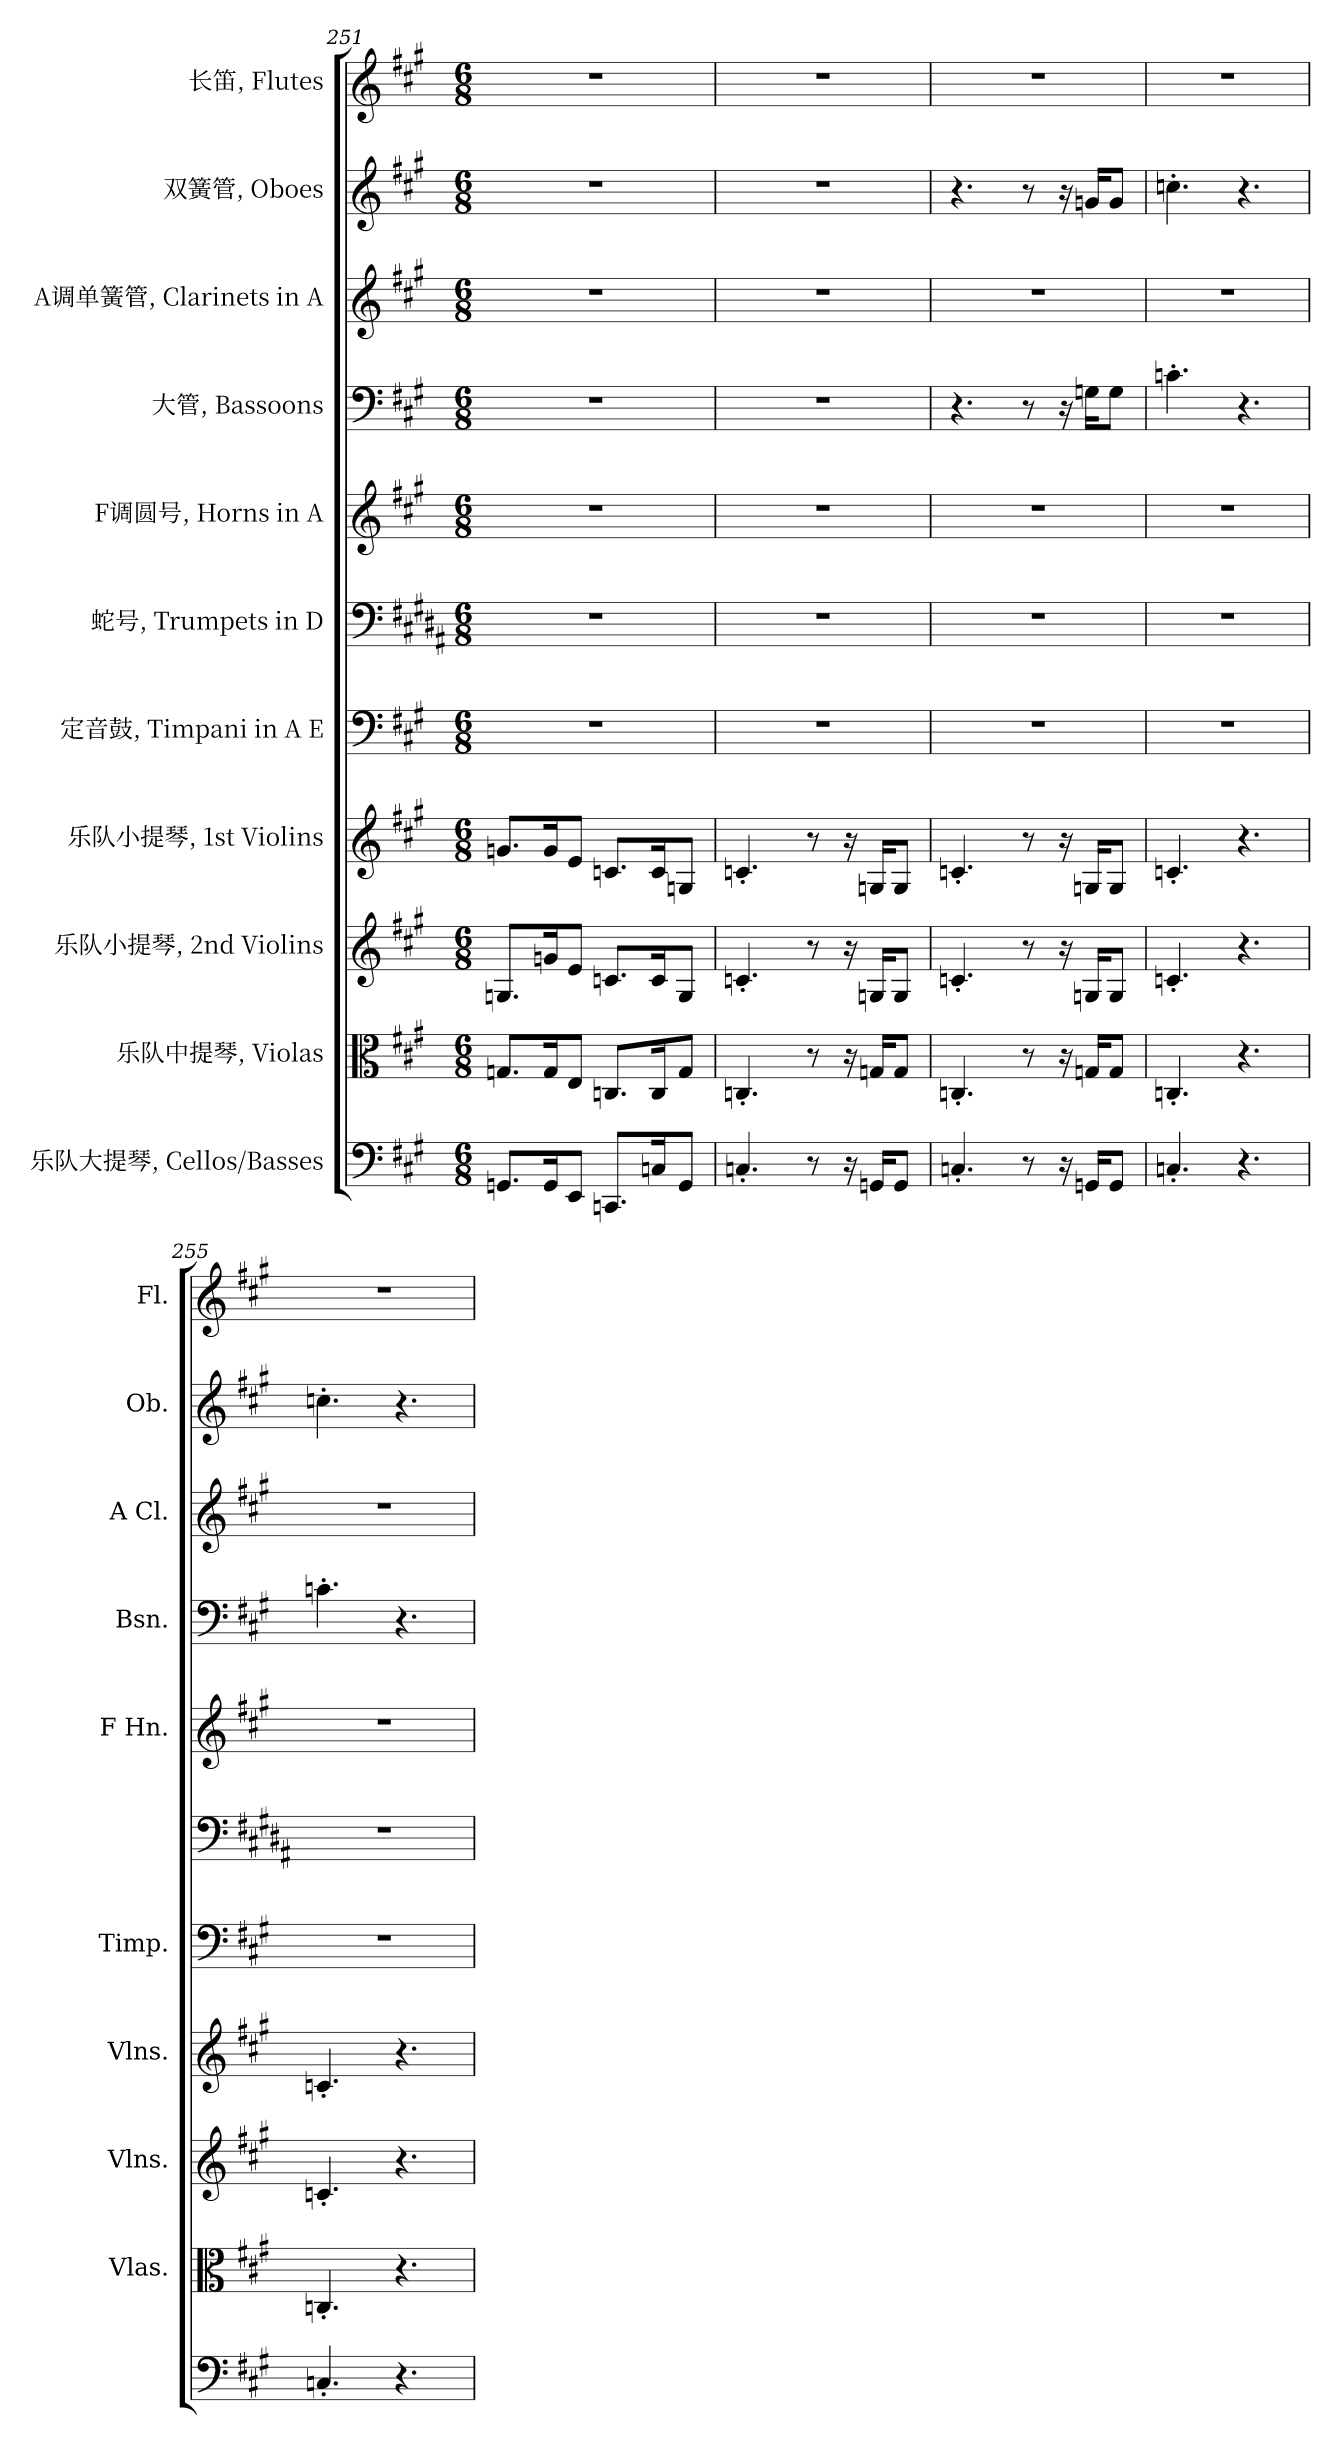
**kern	**kern	**kern	**kern	**kern	**kern	**kern	**kern	**kern	**kern	**kern
*part11	*part10	*part9	*part8	*part7	*part6	*part5	*part4	*part3	*part2	*part1
*staff11	*staff10	*staff9	*staff8	*staff7	*staff6	*staff5	*staff4	*staff3	*staff2	*staff1
*I"乐队大提琴, Cellos/Basses	*I"乐队中提琴, Violas	*I"乐队小提琴, 2nd Violins	*I"乐队小提琴, 1st Violins	*I"定音鼓, Timpani in A E	*I"蛇号, Trumpets in D	*I"F调圆号, Horns in A	*I"大管, Bassoons	*I"A调单簧管, Clarinets in A	*I"双簧管, Oboes	*I"长笛, Flutes
*	*I'Vlas.	*I'Vlns.	*I'Vlns.	*I'Timp.	*	*I'F Hn.	*I'Bsn.	*I'A Cl.	*I'Ob.	*I'Fl.
*clefF4	*clefC3	*clefG2	*clefG2	*clefF4	*clefF4	*clefG2	*clefF4	*clefG2	*clefG2	*clefG2
*	*	*	*	*	*ITrd1c2	*ITrd4c7	*	*ITrd2c3	*	*
*k[f#c#g#]	*k[f#c#g#]	*k[f#c#g#]	*k[f#c#g#]	*k[f#c#g#]	*k[f#c#g#]	*k[f#c#]	*k[f#c#g#]	*k[f#c#g#d#a#e#]	*k[f#c#g#]	*k[f#c#g#]
*M6/8	*M6/8	*M6/8	*M6/8	*M6/8	*M6/8	*M6/8	*M6/8	*M6/8	*M6/8	*M6/8
=251	=251	=251	=251	=251	=251	=251	=251	=251	=251	=251
8.GGn/L	8.Gn/L	8.Gn/L	8.gn/L	2.r	2.r	2.r	2.r	2.r	2.r	2.r
16GG/K	16G/K	16gn/K	16g/K	.	.	.	.	.	.	.
8EE/J	8E/J	8e/J	8e/J	.	.	.	.	.	.	.
8.CCn/L	8.Cn/L	8.cn/L	8.cn/L	.	.	.	.	.	.	.
16Cn/K	16C/K	16c/K	16c/K	.	.	.	.	.	.	.
8GG/J	8G/J	8G/J	8Gn/J	.	.	.	.	.	.	.
=252	=252	=252	=252	=252	=252	=252	=252	=252	=252	=252
4.Cn'/	4.Cn'/	4.cn'/	4.cn'/	2.r	2.r	2.r	2.r	2.r	2.r	2.r
8r	8r	8r	8r	.	.	.	.	.	.	.
16r	16r	16r	16r	.	.	.	.	.	.	.
16GGn/KL	16Gn/KL	16Gn/KL	16Gn/KL	.	.	.	.	.	.	.
8GG/J	8G/J	8G/J	8G/J	.	.	.	.	.	.	.
!!LO:PB:g=z
=253	=253	=253	=253	=253	=253	=253	=253	=253	=253	=253
4.Cn'/	4.Cn'/	4.cn'/	4.cn'/	2.r	2.r	2.r	4.r	2.r	4.r	2.r
8r	8r	8r	8r	.	.	.	8r	.	8r	.
16r	16r	16r	16r	.	.	.	16r	.	16r	.
16GGn/KL	16Gn/KL	16Gn/KL	16Gn/KL	.	.	.	16Gn\KL	.	16gn/KL	.
8GG/J	8G/J	8G/J	8G/J	.	.	.	8G\J	.	8g/J	.
=254	=254	=254	=254	=254	=254	=254	=254	=254	=254	=254
4.Cn'/	4.Cn'/	4.cn'/	4.cn'/	2.r	2.r	2.r	4.cn'\	2.r	4.ccn'\	2.r
4.r	4.r	4.r	4.r	.	.	.	4.r	.	4.r	.
=255	=255	=255	=255	=255	=255	=255	=255	=255	=255	=255
4.Cn'/	4.Cn'/	4.cn'/	4.cn'/	2.r	2.r	2.r	4.cn'\	2.r	4.ccn'\	2.r
4.r	4.r	4.r	4.r	.	.	.	4.r	.	4.r	.
=	=	=	=	=	=	=	=	=	=	=
*-	*-	*-	*-	*-	*-	*-	*-	*-	*-	*-
